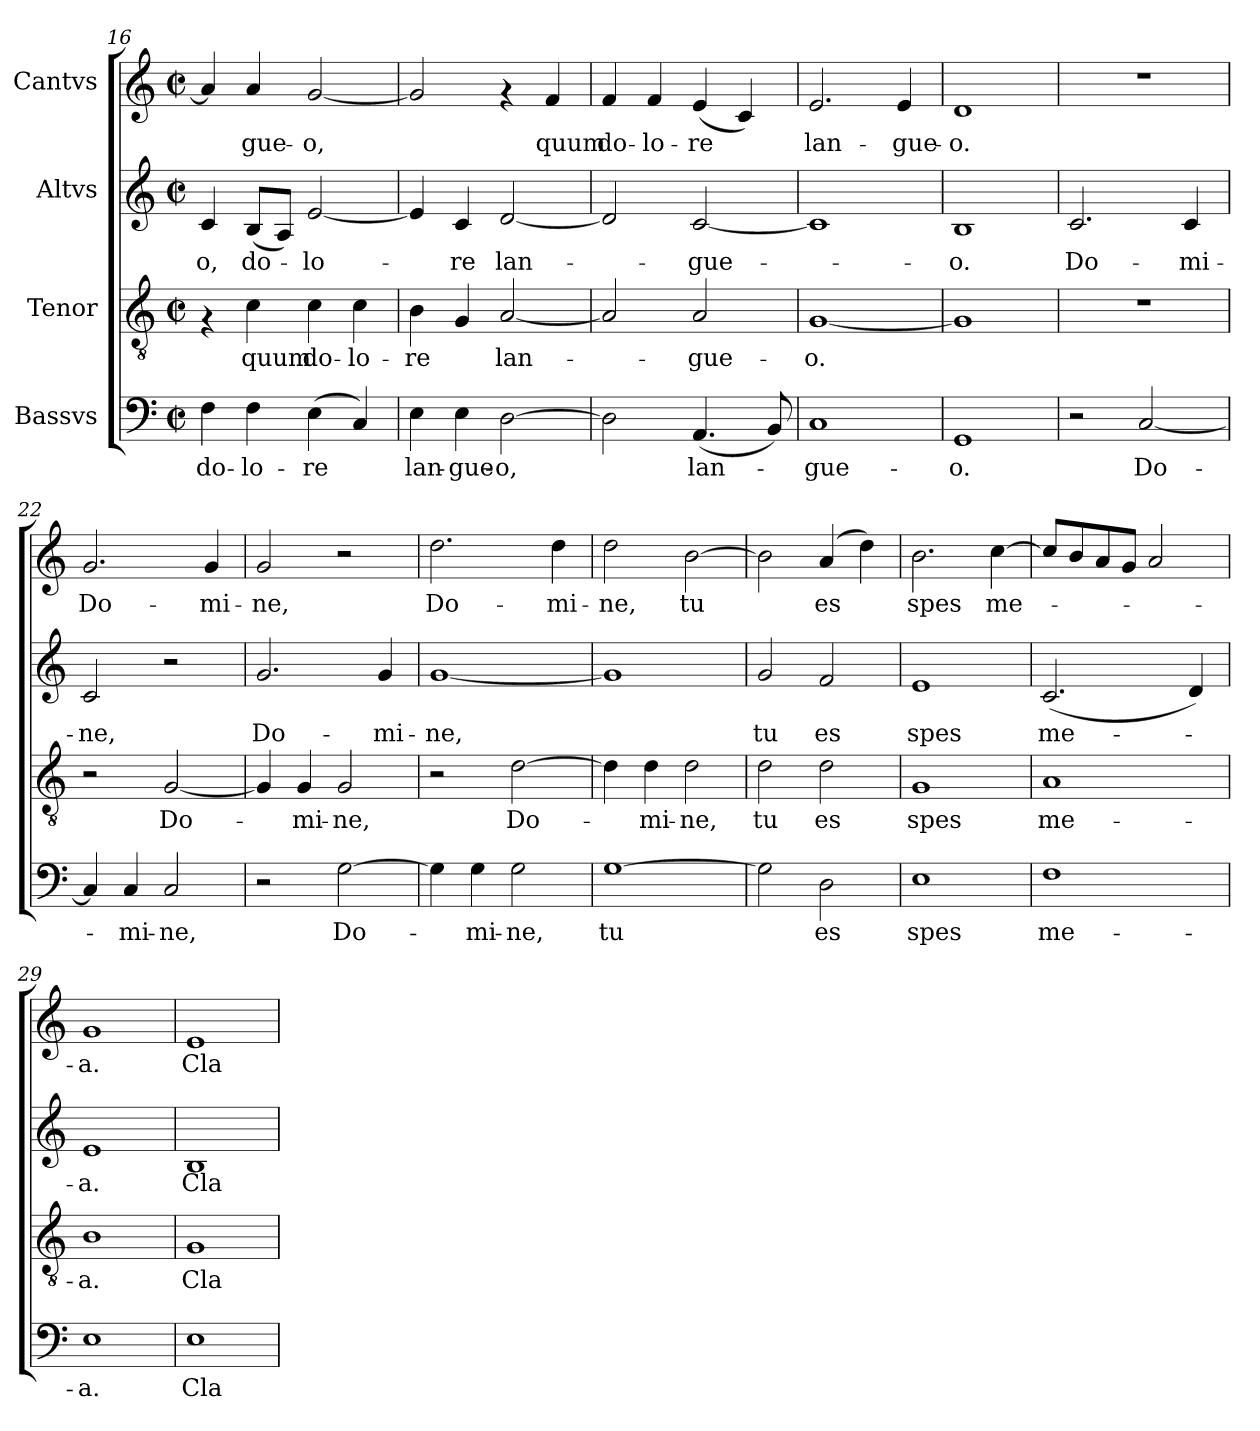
**kern	**text	**kern	**text	**kern	**text	**kern	**text
*part4	*part4	*part3	*part3	*part2	*part2	*part1	*part1
*staff4	*staff4	*staff3	*staff3	*staff2	*staff2	*staff1	*staff1
*I"Bassvs	*	*I"Tenor	*	*I"Altvs	*	*I"Cantvs	*
*clefF4	*	*clefGv2	*	*clefG2	*	*clefG2	*
*k[]	*	*k[]	*	*k[]	*	*k[]	*
*C:	*	*C:	*	*C:	*	*C:	*
*M2/2	*	*M2/2	*	*M2/2	*	*M2/2	*
*met(c|)	*	*met(c|)	*	*met(c|)	*	*met(c|)	*
=16	=16	=16	=16	=16	=16	=16	=16
!	!LO:LY:b	!	!	!	!LO:LY:b	!	!
4F\	do-	4rF	.	4c/	-o,	4a/]	.
!	!LO:LY:b	!	!LO:LY:b	!	!LO:LY:b	!	!LO:LY:b
4F\	-lo-	4c\	quum	(<8B/L	do-	4a/	-gue-
.	.	.	.	8A/J)	.	.	.
!	!LO:LY:b	!	!LO:LY:b	!	!LO:LY:b	!	!LO:LY:b
(>4E\	-re	4c\	do-	[<2e/	-lo-	[<2g/	-o,
!	!	!	!LO:LY:b	!	!	!	!
4C/)	.	4c\	-lo-	.	.	.	.
=17	=17	=17	=17	=17	=17	=17	=17
!	!LO:LY:b	!	!LO:LY:b	!	!	!	!
4E\	lan-	4B\	-re	4e/]	.	2g/]	.
!	!LO:LY:b	!	!	!	!LO:LY:b	!	!
4E\	-gue-	4G/	.	4c/	-re	.	.
!	!LO:LY:b	!	!LO:LY:b	!	!LO:LY:b	!	!
[>2D\	-o,	[<2A/	lan-	[<2d/	lan-	4rf	.
!	!	!	!	!	!	!	!LO:LY:b
.	.	.	.	.	.	4f/	quum
=18	=18	=18	=18	=18	=18	=18	=18
!	!	!	!	!	!	!	!LO:LY:b
2D\]	.	2A/]	.	2d/]	.	4f/	do-
!	!	!	!	!	!	!	!LO:LY:b
.	.	.	.	.	.	4f/	-lo-
!	!LO:LY:b	!	!LO:LY:b	!	!LO:LY:b	!	!LO:LY:b
(<4.AA/	lan-	2A/	-gue-	[<2c/	-gue-	(<4e/	-re
.	.	.	.	.	.	4c/)	.
8BB/)	.	.	.	.	.	.	.
=19	=19	=19	=19	=19	=19	=19	=19
!	!LO:LY:b	!	!LO:LY:b	!	!	!	!LO:LY:b
1C	-gue-	[<1G	-o.	1c]	.	2.e/	lan-
!	!	!	!	!	!	!	!LO:LY:b
.	.	.	.	.	.	4e/	-gue-
=20	=20	=20	=20	=20	=20	=20	=20
!	!LO:LY:b	!	!	!	!LO:LY:b	!	!LO:LY:b
1GG	-o.	1G]	.	1B	-o.	1d	-o.
=21	=21	=21	=21	=21	=21	=21	=21
!	!	!	!	!	!LO:LY:b	!	!
2r	.	1r	.	2.c/	Do-	1r	.
!	!LO:LY:b	!	!	!	!	!	!
[>2C/	Do-	.	.	.	.	.	.
!	!	!	!	!	!LO:LY:b	!	!
.	.	.	.	4c/	-mi-	.	.
!!LO:PB:g=z
=22	=22	=22	=22	=22	=22	=22	=22
!	!	!	!	!	!LO:LY:b	!	!LO:LY:b
4C/]	.	2r	.	2c/	-ne,	2.g/	Do-
!	!LO:LY:b	!	!	!	!	!	!
4C/	-mi-	.	.	.	.	.	.
!	!LO:LY:b	!	!LO:LY:b	!	!	!	!
2C/	-ne,	[<2G/	Do-	2r	.	.	.
!	!	!	!	!	!	!	!LO:LY:b
.	.	.	.	.	.	4g/	-mi-
=23	=23	=23	=23	=23	=23	=23	=23
!	!	!	!	!	!LO:LY:b	!	!LO:LY:b
2r	.	4G/]	.	2.g/	Do-	2g/	-ne,
!	!	!	!LO:LY:b	!	!	!	!
.	.	4G/	-mi-	.	.	.	.
!	!LO:LY:b	!	!LO:LY:b	!	!	!	!
[>2G\	Do-	2G/	-ne,	.	.	2r	.
!	!	!	!	!	!LO:LY:b	!	!
.	.	.	.	4g/	-mi-	.	.
=24	=24	=24	=24	=24	=24	=24	=24
!	!	!	!	!	!LO:LY:b	!	!LO:LY:b
4G\]	.	2r	.	[<1g	-ne,	2.dd\	Do-
!	!LO:LY:b	!	!	!	!	!	!
4G\	-mi-	.	.	.	.	.	.
!	!LO:LY:b	!	!LO:LY:b	!	!	!	!
2G\	-ne,	[>2d\	Do-	.	.	.	.
!	!	!	!	!	!	!	!LO:LY:b
.	.	.	.	.	.	4dd\	-mi-
=25	=25	=25	=25	=25	=25	=25	=25
!	!LO:LY:b	!	!	!	!	!	!LO:LY:b
[>1G	tu	4d\]	.	1g]	.	2dd\	-ne,
!	!	!	!LO:LY:b	!	!	!	!
.	.	4d\	-mi-	.	.	.	.
!	!	!	!LO:LY:b	!	!	!	!LO:LY:b
.	.	2d\	-ne,	.	.	[>2b\	tu
=26	=26	=26	=26	=26	=26	=26	=26
!	!	!	!LO:LY:b	!	!LO:LY:b	!	!
2G\]	.	2d\	tu	2g/	tu	2b\]	.
!	!LO:LY:b	!	!LO:LY:b	!	!LO:LY:b	!	!LO:LY:b
2D\	es	2d\	es	2f/	es	(4a/	es
.	.	.	.	.	.	4dd\)	.
=27	=27	=27	=27	=27	=27	=27	=27
!	!LO:LY:b	!	!LO:LY:b	!	!LO:LY:b	!	!LO:LY:b
1E	spes	1G	spes	1e	spes	2.b\	spes
!	!	!	!	!	!	!	!LO:LY:b
.	.	.	.	.	.	[>4cc\	me-
=28	=28	=28	=28	=28	=28	=28	=28
!	!LO:LY:b	!	!LO:LY:b	!	!LO:LY:b	!	!
1F	me-	1A	me-	(<2.c/	me-	8cc/L]	.
.	.	.	.	.	.	8b/	.
.	.	.	.	.	.	8a/	.
.	.	.	.	.	.	8g/J	.
.	.	.	.	.	.	2a/	.
.	.	.	.	4d/)	.	.	.
=29	=29	=29	=29	=29	=29	=29	=29
!	!LO:LY:b	!	!LO:LY:b	!	!LO:LY:b	!	!LO:LY:b
1E	-a.	1B	-a.	1e	-a.	1g	-a.
!!LO:LB:g=z
=30	=30	=30	=30	=30	=30	=30	=30
!	!LO:LY:b	!	!LO:LY:b	!	!LO:LY:b	!	!LO:LY:b
1E	Cla-	1G	Cla-	1B	Cla-	1e	Cla-
=	=	=	=	=	=	=	=
*-	*-	*-	*-	*-	*-	*-	*-
